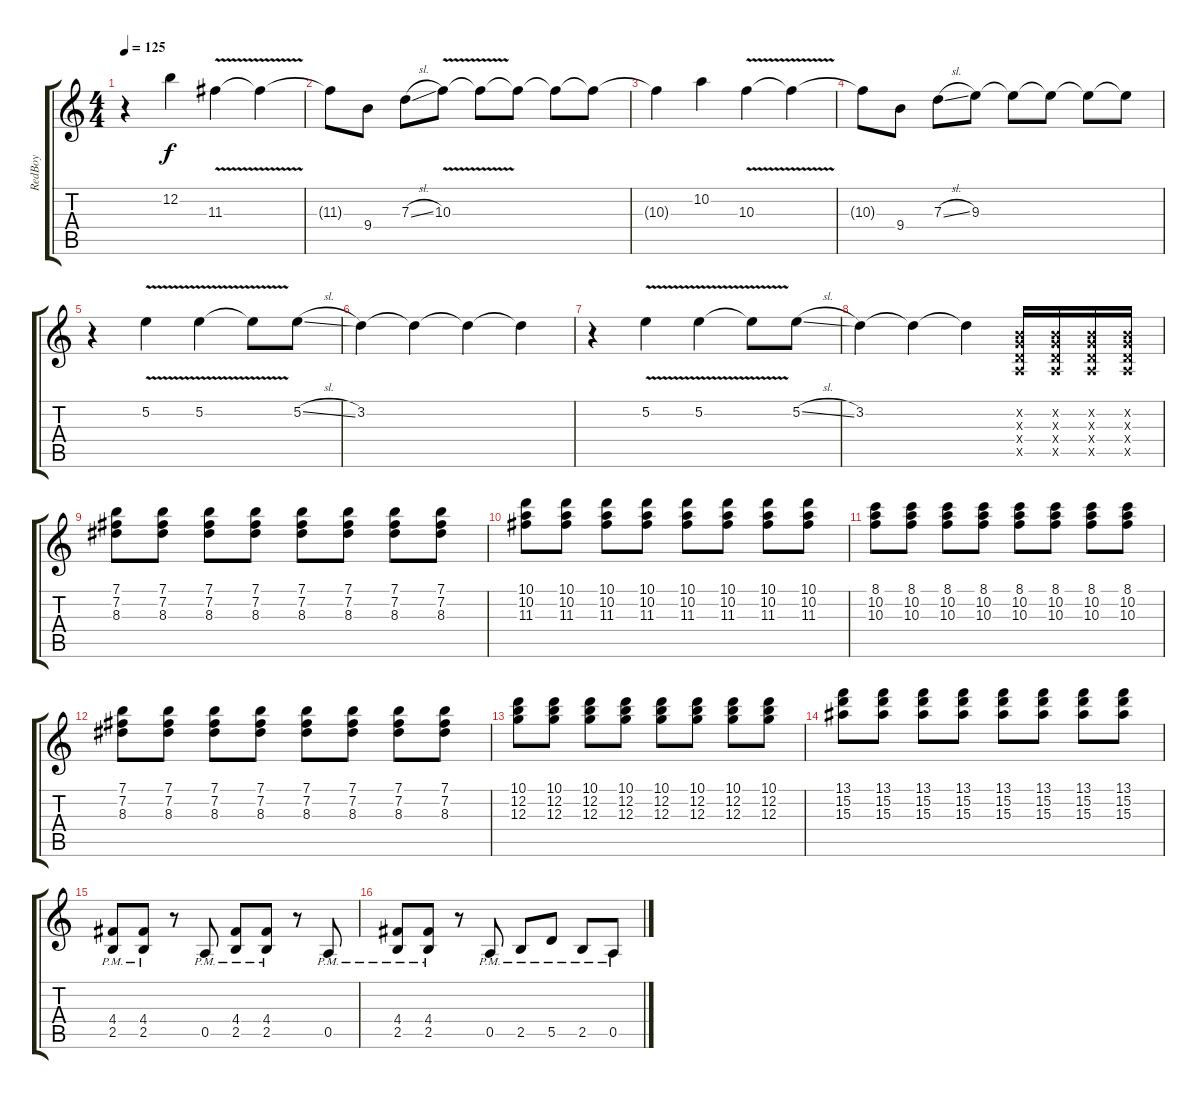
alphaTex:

\track ("RedBoy" "RedBoy") {instrument overdrivenguitar}
\staff {score tabs}
\tuning (E4 B3 G3 D3 A2 E2) {hide}
\ts (4 4)
\tempo 125
\clef g2
\ks c
r.4{dy f} 12.2.4 11.3{v}.4 11.3{t}.4 |
11.3{t}.8 9.4.8 7.3{sl}.8 10.3{v}.8 10.3{t}.8 10.3{t}.8 10.3{t}.8 10.3{t}.8 |
10.3{t}.4 10.2.4 10.3{v}.4 10.3{t}.4 |
10.3{t}.8 9.4.8 7.3{sl}.8 9.3.8 9.3{t}.8 9.3{t}.8 9.3{t}.8 9.3{t}.8 |
r.4 5.2{v}.4 5.2{v}.4 5.2{t}.8 5.2{sl}.8 |
3.2.4 3.2{t}.4 3.2{t}.4 3.2{t}.4 |
r.4 5.2{v}.4 5.2{v}.4 5.2{t}.8 5.2{sl}.8 |
3.2.4 3.2{t}.4 3.2{t}.4 (0.2{x} 0.3{x} 0.4{x} 0.5{x}).16 (0.2{x} 0.3{x} 0.4{x} 0.5{x}).16 (0.2{x} 0.3{x} 0.4{x} 0.5{x}).16 (0.2{x} 0.3{x} 0.4{x} 0.5{x}).16 |
(7.1 7.2 8.3).8 (7.1 7.2 8.3).8 (7.1 7.2 8.3).8 (7.1 7.2 8.3).8 (7.1 7.2 8.3).8 (7.1 7.2 8.3).8 (7.1 7.2 8.3).8 (7.1 7.2 8.3).8 |
(10.1 10.2 11.3).8 (10.1 10.2 11.3).8 (10.1 10.2 11.3).8 (10.1 10.2 11.3).8 (10.1 10.2 11.3).8 (10.1 10.2 11.3).8 (10.1 10.2 11.3).8 (10.1 10.2 11.3).8 |
(8.1 10.2 10.3).8 (8.1 10.2 10.3).8 (8.1 10.2 10.3).8 (8.1 10.2 10.3).8 (8.1 10.2 10.3).8 (8.1 10.2 10.3).8 (8.1 10.2 10.3).8 (8.1 10.2 10.3).8 |
(7.1 7.2 8.3).8 (7.1 7.2 8.3).8 (7.1 7.2 8.3).8 (7.1 7.2 8.3).8 (7.1 7.2 8.3).8 (7.1 7.2 8.3).8 (7.1 7.2 8.3).8 (7.1 7.2 8.3).8 |
(10.1 12.2 12.3).8 (10.1 12.2 12.3).8 (10.1 12.2 12.3).8 (10.1 12.2 12.3).8 (10.1 12.2 12.3).8 (10.1 12.2 12.3).8 (10.1 12.2 12.3).8 (10.1 12.2 12.3).8 |
(13.1 15.2 15.3).8 (13.1 15.2 15.3).8 (13.1 15.2 15.3).8 (13.1 15.2 15.3).8 (13.1 15.2 15.3).8 (13.1 15.2 15.3).8 (13.1 15.2 15.3).8 (13.1 15.2 15.3).8 |
(4.4{pm} 2.5{pm}).8 (4.4{pm} 2.5{pm}).8 r.8 0.5{pm}.8 (4.4{pm} 2.5{pm}).8 (4.4{pm} 2.5{pm}).8 r.8 0.5{pm}.8 |
(4.4{pm} 2.5{pm}).8 (4.4{pm} 2.5{pm}).8 r.8 0.5{pm}.8 2.5{pm}.8 5.5{pm}.8 2.5{pm}.8 0.5{pm}.8
